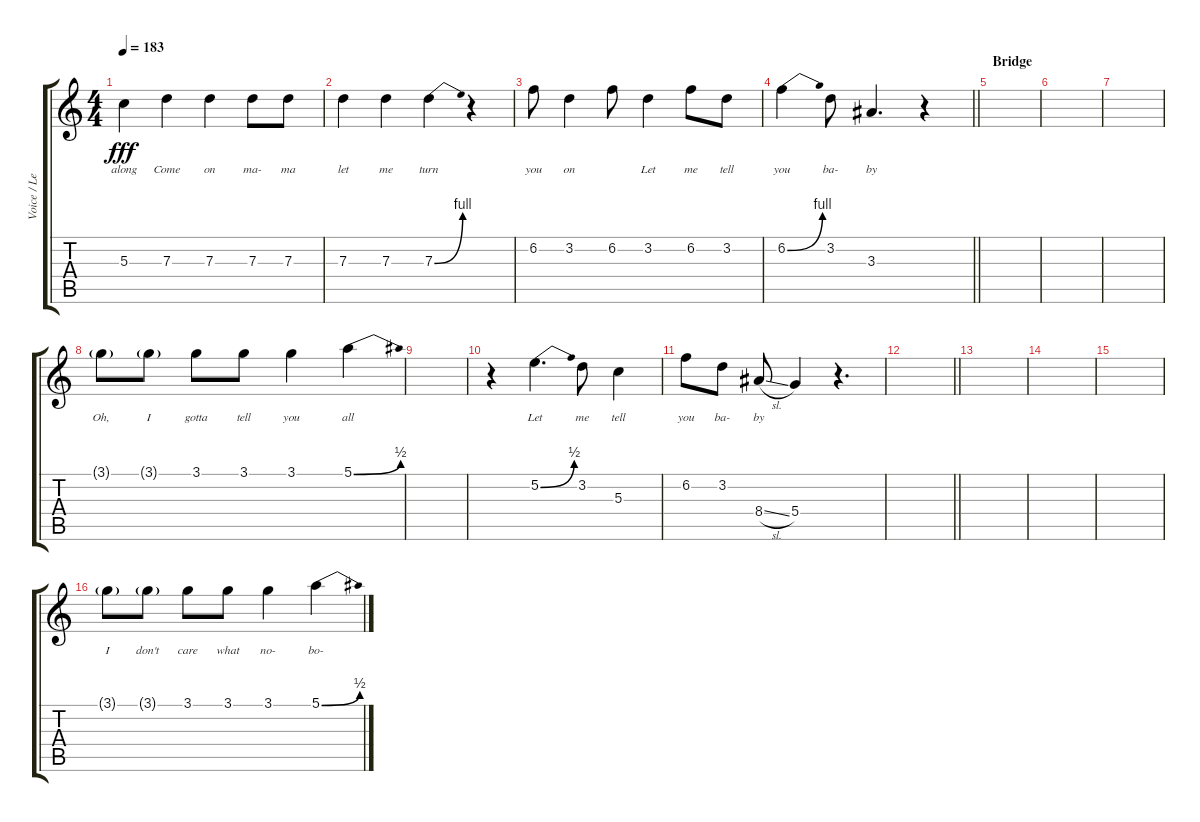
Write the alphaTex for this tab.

\track ("Voice / Lead" "Voice / Le") {instrument overdrivenguitar}
\staff {score tabs}
\tuning (E4 B3 G3 D3 A2 E2) {hide}
\ts (4 4)
\tempo 183
\clef g2
\ks c
5.3.4{lyrics (0 "along") lyrics (1 "") lyrics (2 "") lyrics (3 "") lyrics (4 "") dy fff} 7.3.4{lyrics (0 "Come") lyrics (1 "") lyrics (2 "") lyrics (3 "") lyrics (4 "")} 7.3.4{lyrics (0 "on") lyrics (1 "") lyrics (2 "") lyrics (3 "") lyrics (4 "")} 7.3.8{lyrics (0 "ma-") lyrics (1 "") lyrics (2 "") lyrics (3 "") lyrics (4 "")} 7.3.8{lyrics (0 "ma") lyrics (1 "") lyrics (2 "") lyrics (3 "") lyrics (4 "")} |
7.3.4{lyrics (0 "let") lyrics (1 "") lyrics (2 "") lyrics (3 "") lyrics (4 "")} 7.3.4{lyrics (0 "me") lyrics (1 "") lyrics (2 "") lyrics (3 "") lyrics (4 "")} 7.3{be (bend 0 0 60 4)}.4{lyrics (0 "turn") lyrics (1 "") lyrics (2 "") lyrics (3 "") lyrics (4 "")} r.4 |
6.2.8{lyrics (0 "you") lyrics (1 "") lyrics (2 "") lyrics (3 "") lyrics (4 "")} 3.2.4{lyrics (0 "on") lyrics (1 "") lyrics (2 "") lyrics (3 "") lyrics (4 "")} 6.2.8{lyrics (0 "") lyrics (1 "") lyrics (2 "") lyrics (3 "") lyrics (4 "")} 3.2.4{lyrics (0 "Let") lyrics (1 "") lyrics (2 "") lyrics (3 "") lyrics (4 "")} 6.2.8{lyrics (0 "me") lyrics (1 "") lyrics (2 "") lyrics (3 "") lyrics (4 "")} 3.2.8{lyrics (0 "tell") lyrics (1 "") lyrics (2 "") lyrics (3 "") lyrics (4 "")} |
\barLineRight lightlight
6.2{be (bend 0 0 60 4)}.4{lyrics (0 "you") lyrics (1 "") lyrics (2 "") lyrics (3 "") lyrics (4 "")} 3.2.8{lyrics (0 "ba-") lyrics (1 "") lyrics (2 "") lyrics (3 "") lyrics (4 "")} 3.3.4{d lyrics (0 "by") lyrics (1 "") lyrics (2 "") lyrics (3 "") lyrics (4 "")} r.4 |
\section ("" "Bridge")
|
|
|
3.1{g}.8{lyrics (0 "Oh,") lyrics (1 "") lyrics (2 "") lyrics (3 "") lyrics (4 "")} 3.1{g}.8{lyrics (0 "I") lyrics (1 "") lyrics (2 "") lyrics (3 "") lyrics (4 "")} 3.1.8{lyrics (0 "gotta") lyrics (1 "") lyrics (2 "") lyrics (3 "") lyrics (4 "")} 3.1.8{lyrics (0 "tell") lyrics (1 "") lyrics (2 "") lyrics (3 "") lyrics (4 "")} 3.1.4{lyrics (0 "you") lyrics (1 "") lyrics (2 "") lyrics (3 "") lyrics (4 "")} 5.1{be (bend 0 0 60 2)}.4{lyrics (0 "all") lyrics (1 "") lyrics (2 "") lyrics (3 "") lyrics (4 "")} |
|
r.4 5.2{be (bend 0 0 60 2)}.4{d lyrics (0 "Let") lyrics (1 "") lyrics (2 "") lyrics (3 "") lyrics (4 "")} 3.2.8{lyrics (0 "me") lyrics (1 "") lyrics (2 "") lyrics (3 "") lyrics (4 "")} 5.3.4{lyrics (0 "tell") lyrics (1 "") lyrics (2 "") lyrics (3 "") lyrics (4 "")} |
6.2.8{lyrics (0 "you") lyrics (1 "") lyrics (2 "") lyrics (3 "") lyrics (4 "")} 3.2.8{lyrics (0 "ba-") lyrics (1 "") lyrics (2 "") lyrics (3 "") lyrics (4 "")} 8.4{sl}.8{lyrics (0 "by") lyrics (1 "") lyrics (2 "") lyrics (3 "") lyrics (4 "")} 5.4.4{lyrics (0 "") lyrics (1 "") lyrics (2 "") lyrics (3 "") lyrics (4 "")} r.4{d} |
\barLineRight lightlight
|
|
|
|
3.1{g}.8{lyrics (0 "I") lyrics (1 "") lyrics (2 "") lyrics (3 "") lyrics (4 "")} 3.1{g}.8{lyrics (0 "don't") lyrics (1 "") lyrics (2 "") lyrics (3 "") lyrics (4 "")} 3.1.8{lyrics (0 "care") lyrics (1 "") lyrics (2 "") lyrics (3 "") lyrics (4 "")} 3.1.8{lyrics (0 "what") lyrics (1 "") lyrics (2 "") lyrics (3 "") lyrics (4 "")} 3.1.4{lyrics (0 "no-") lyrics (1 "") lyrics (2 "") lyrics (3 "") lyrics (4 "")} 5.1{be (bend 0 0 60 2)}.4{lyrics (0 "bo-") lyrics (1 "") lyrics (2 "") lyrics (3 "") lyrics (4 "")}
